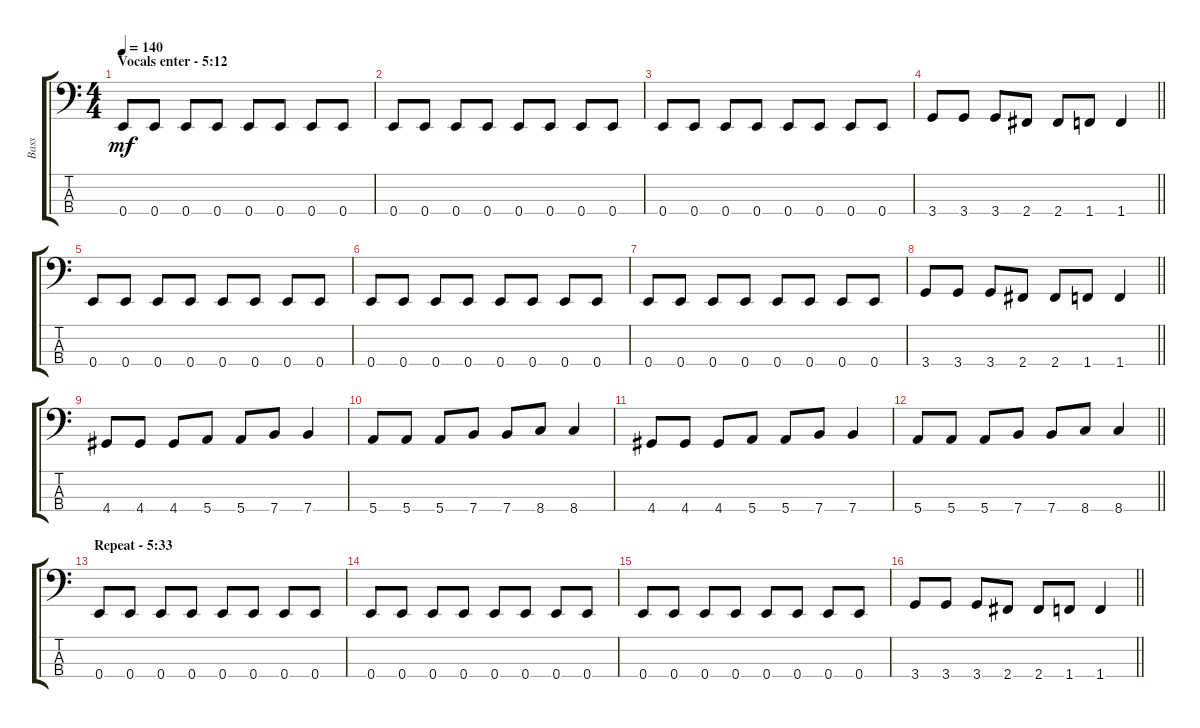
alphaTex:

\track ("Bass" "Bass") {instrument electricbassfinger}
\staff {score tabs}
\tuning (G2 D2 A1 E1) {hide}
\ts (4 4)
\section ("" "Vocals enter - 5:12")
\tempo 140
\clef f4
\ks c
0.4.8{dy mf} 0.4.8 0.4.8 0.4.8 0.4.8 0.4.8 0.4.8 0.4.8 |
0.4.8 0.4.8 0.4.8 0.4.8 0.4.8 0.4.8 0.4.8 0.4.8 |
0.4.8 0.4.8 0.4.8 0.4.8 0.4.8 0.4.8 0.4.8 0.4.8 |
\barLineRight lightlight
3.4.8 3.4.8 3.4.8 2.4.8 2.4.8 1.4.8 1.4.4 |
0.4.8 0.4.8 0.4.8 0.4.8 0.4.8 0.4.8 0.4.8 0.4.8 |
0.4.8 0.4.8 0.4.8 0.4.8 0.4.8 0.4.8 0.4.8 0.4.8 |
0.4.8 0.4.8 0.4.8 0.4.8 0.4.8 0.4.8 0.4.8 0.4.8 |
\barLineRight lightlight
3.4.8 3.4.8 3.4.8 2.4.8 2.4.8 1.4.8 1.4.4 |
4.4.8 4.4.8 4.4.8 5.4.8 5.4.8 7.4.8 7.4.4 |
5.4.8 5.4.8 5.4.8 7.4.8 7.4.8 8.4.8 8.4.4 |
4.4.8 4.4.8 4.4.8 5.4.8 5.4.8 7.4.8 7.4.4 |
\barLineRight lightlight
5.4.8 5.4.8 5.4.8 7.4.8 7.4.8 8.4.8 8.4.4 |
\section ("" "Repeat - 5:33")
0.4.8 0.4.8 0.4.8 0.4.8 0.4.8 0.4.8 0.4.8 0.4.8 |
0.4.8 0.4.8 0.4.8 0.4.8 0.4.8 0.4.8 0.4.8 0.4.8 |
0.4.8 0.4.8 0.4.8 0.4.8 0.4.8 0.4.8 0.4.8 0.4.8 |
\barLineRight lightlight
3.4.8 3.4.8 3.4.8 2.4.8 2.4.8 1.4.8 1.4.4
